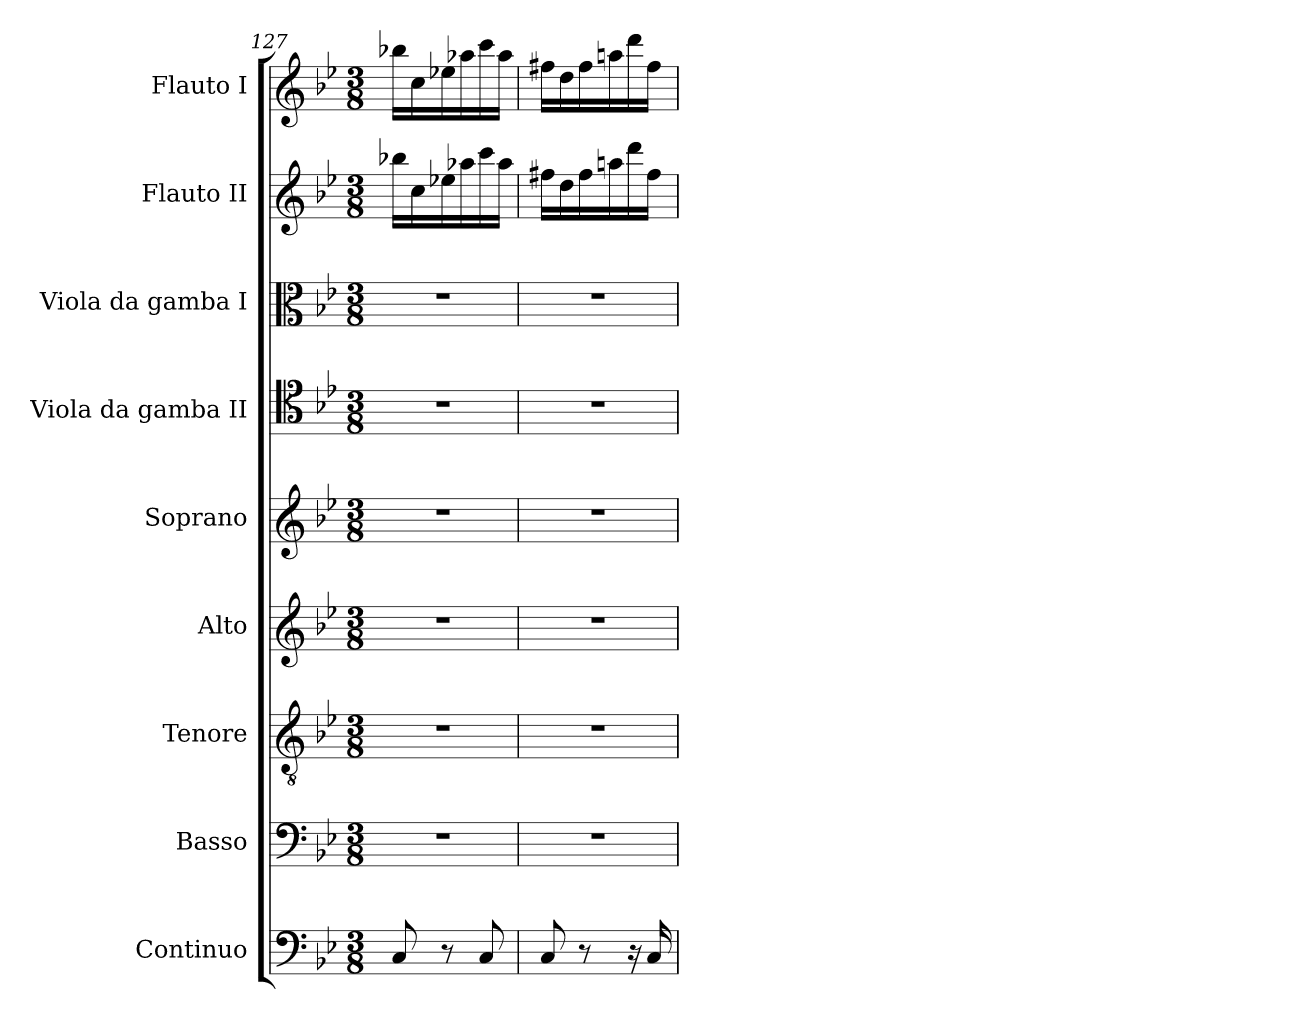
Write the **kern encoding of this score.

**kern	**kern	**kern	**kern	**kern	**kern	**kern	**kern	**kern
*part9	*part8	*part7	*part6	*part5	*part4	*part3	*part2	*part1
*staff9	*staff8	*staff7	*staff6	*staff5	*staff4	*staff3	*staff2	*staff1
*I"Continuo	*I"Basso	*I"Tenore	*I"Alto	*I"Soprano	*I"Viola da gamba II	*I"Viola da gamba I	*I"Flauto II	*I"Flauto I
*clefF4	*clefF4	*clefGv2	*clefG2	*clefG2	*clefC4	*clefC3	*clefG2	*clefG2
*	*	*ITrd7c12	*	*	*	*	*	*
*k[b-e-]	*k[b-e-]	*k[b-e-]	*k[b-e-]	*k[b-e-]	*k[b-e-]	*k[b-e-]	*k[b-e-]	*k[b-e-]
*B-:	*B-:	*B-:	*B-:	*B-:	*B-:	*B-:	*B-:	*B-:
*M3/8	*M3/8	*M3/8	*M3/8	*M3/8	*M3/8	*M3/8	*M3/8	*M3/8
=127	=127	=127	=127	=127	=127	=127	=127	=127
!	!LO:N:vis=1	!LO:N:vis=1	!LO:N:vis=1	!LO:N:vis=1	!LO:N:vis=1	!LO:N:vis=1	!	!
8Ci/	4.r	4.r	4.r	4.r	4.r	4.r	16bb-Xi\LL	16bb-Xi\LL
.	.	.	.	.	.	.	16cci\	16cci\
8r	.	.	.	.	.	.	16ee-Xi\	16ee-Xi\
.	.	.	.	.	.	.	16aa-Xi\	16aa-Xi\
8Ci/	.	.	.	.	.	.	16ccci\	16ccci\
.	.	.	.	.	.	.	16aa-i\JJ	16aa-i\JJ
=128	=128	=128	=128	=128	=128	=128	=128	=128
!	!LO:N:vis=1	!LO:N:vis=1	!LO:N:vis=1	!LO:N:vis=1	!LO:N:vis=1	!LO:N:vis=1	!	!
8Ci/	4.r	4.r	4.r	4.r	4.r	4.r	16ff#Xi\LL	16ff#Xi\LL
.	.	.	.	.	.	.	16ddi\	16ddi\
8r	.	.	.	.	.	.	16ff#i\	16ff#i\
.	.	.	.	.	.	.	16aani\	16aani\
16r	.	.	.	.	.	.	16dddi\	16dddi\
16Ci/	.	.	.	.	.	.	16ff#i\JJ	16ff#i\JJ
=	=	=	=	=	=	=	=	=
*-	*-	*-	*-	*-	*-	*-	*-	*-
